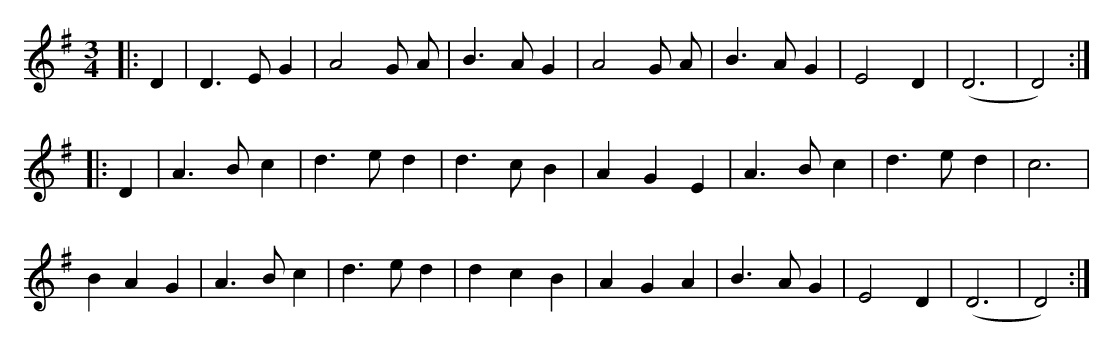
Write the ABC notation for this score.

X:1
M:3/4
K:Dmix
|:D2|D3 E G2|A4 G A|B3 A G2|A4 G A|B3 A G2|E4 D2|(D6|D4):|
|:D2|A3 B c2|d3 e d2|d3 c B2|A2 G2 E2|A3 B c2|d3 e d2|c6|
B2 A2 G2|A3 B c2|d3 e d2|d2 c2 B2|A2 G2 A2|B3 A G2|E4 D2|(D6|D4):|
